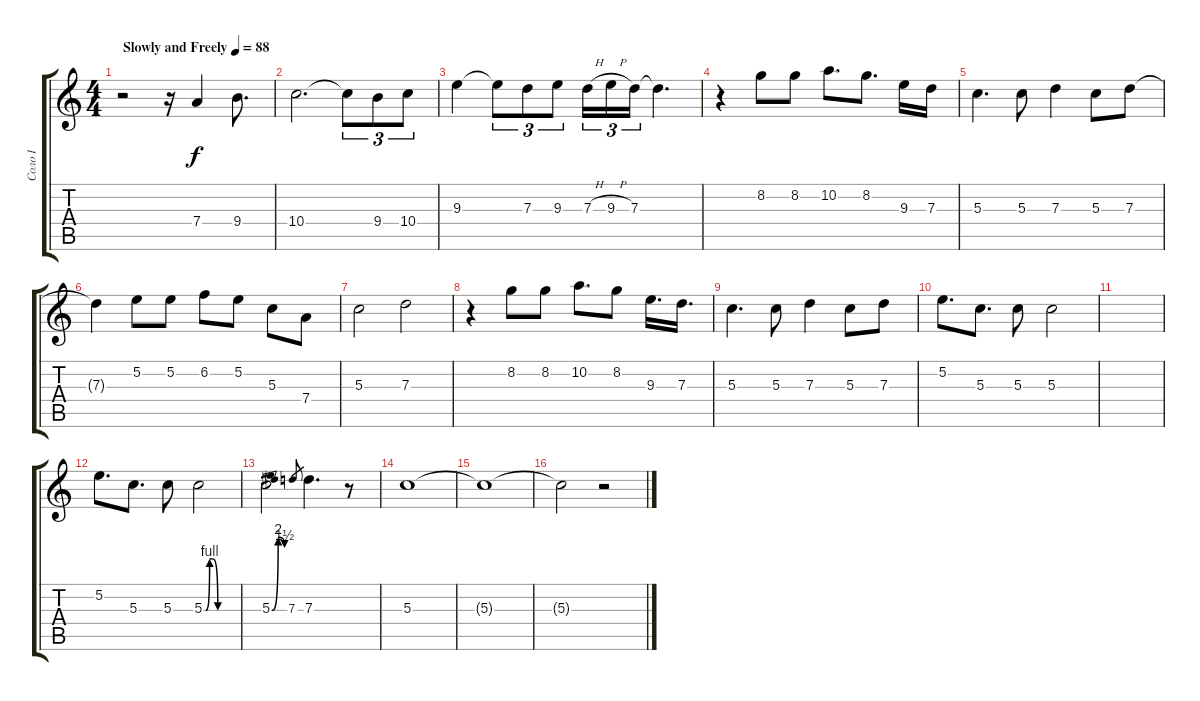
\track ("Соло I" "Соло I") {instrument distortionguitar}
\staff {score tabs}
\tuning (E4 B3 G3 D3 A2 E2) {hide}
\ts (4 4)
\tempo (88 "Slowly and Freely")
\clef g2
\ks c
r.2{dy f instrument distortionguitar} r.16 7.4.4 9.4.8{d} |
10.4.2{d} 10.4{t}.8{tu (3 2)} 9.4.8{tu (3 2)} 10.4.8{tu (3 2)} |
9.3.4 9.3{t}.8{tu (3 2)} 7.3.8{tu (3 2)} 9.3.8{tu (3 2)} 7.3{h}.16{tu (3 2)} 9.3{h}.16{tu (3 2)} 7.3.16{tu (3 2)} 7.3{t}.4{d} |
r.4 8.2.8 8.2.8 10.2.8{d} 8.2.8{d} 9.3.16 7.3.16 |
5.3.4{d} 5.3.8 7.3.4 5.3.8 7.3.8 |
7.3{t}.4 5.2.8 5.2.8 6.2.8 5.2.8 5.3.8 7.4.8 |
5.3.2 7.3.2 |
r.4 8.2.8 8.2.8 10.2.8{d} 8.2.8 9.3.16{d} 7.3.16{d} |
5.3.4{d} 5.3.8 7.3.4 5.3.8 7.3.8 |
5.2.8{d} 5.3.8{d} 5.3.8 5.3.2 |
|
5.2.8{d} 5.3.8{d} 5.3.8 5.3{be (custom 0 0 3 0 10 4 15 4 25 0 60 0)}.2 |
5.3{be (bendrelease 0 0 5 8 50 8 60 6)}.2 7.3.8{gr} 7.3.4{d} r.8 |
5.3.1{volume 8} |
5.3{t}.1 |
5.3{t}.2 r.2
